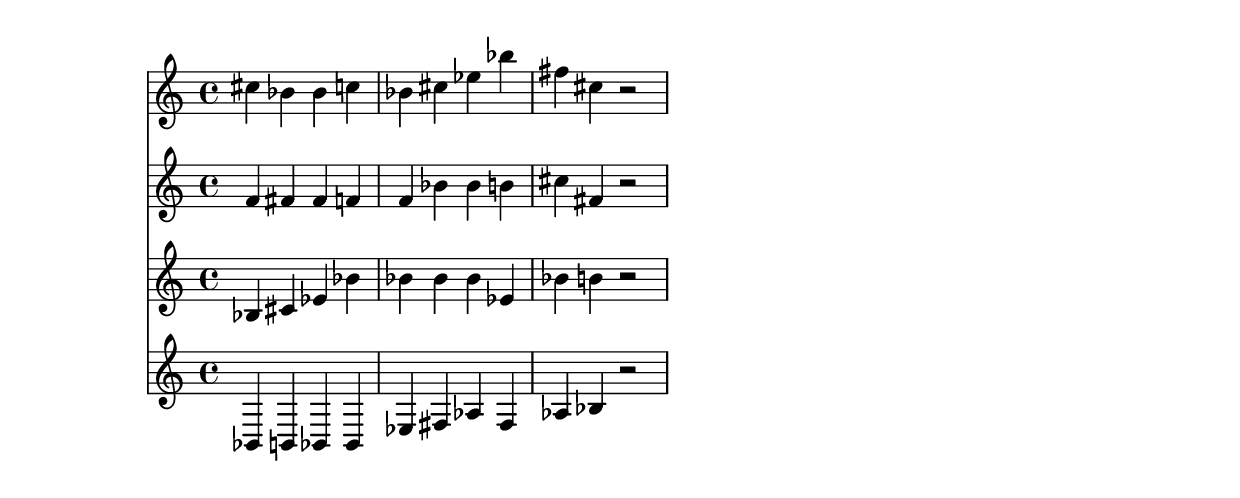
% 2017-09-22 23:52

\version "2.19.54"
\language "english"

\header {}

\layout {}

\paper {}

\score {
    <<
        {
            {
                cs''4
                bf'4
                bf'4
                c''4
                bf'4
                cs''4
                ef''4
                bf''4
                fs''4
                cs''4
                r2
            }
        }
        {
            {
                f'4
                fs'4
                fs'4
                f'4
                f'4
                bf'4
                bf'4
                b'4
                cs''4
                fs'4
                r2
            }
        }
        {
            {
                bf4
                cs'4
                ef'4
                bf'4
                bf'4
                bf'4
                bf'4
                ef'4
                bf'4
                b'4
                r2
            }
        }
        {
            {
                bf,4
                b,4
                bf,4
                bf,4
                ef4
                fs4
                af4
                fs4
                af4
                bf4
                r2
            }
        }
    >>
}